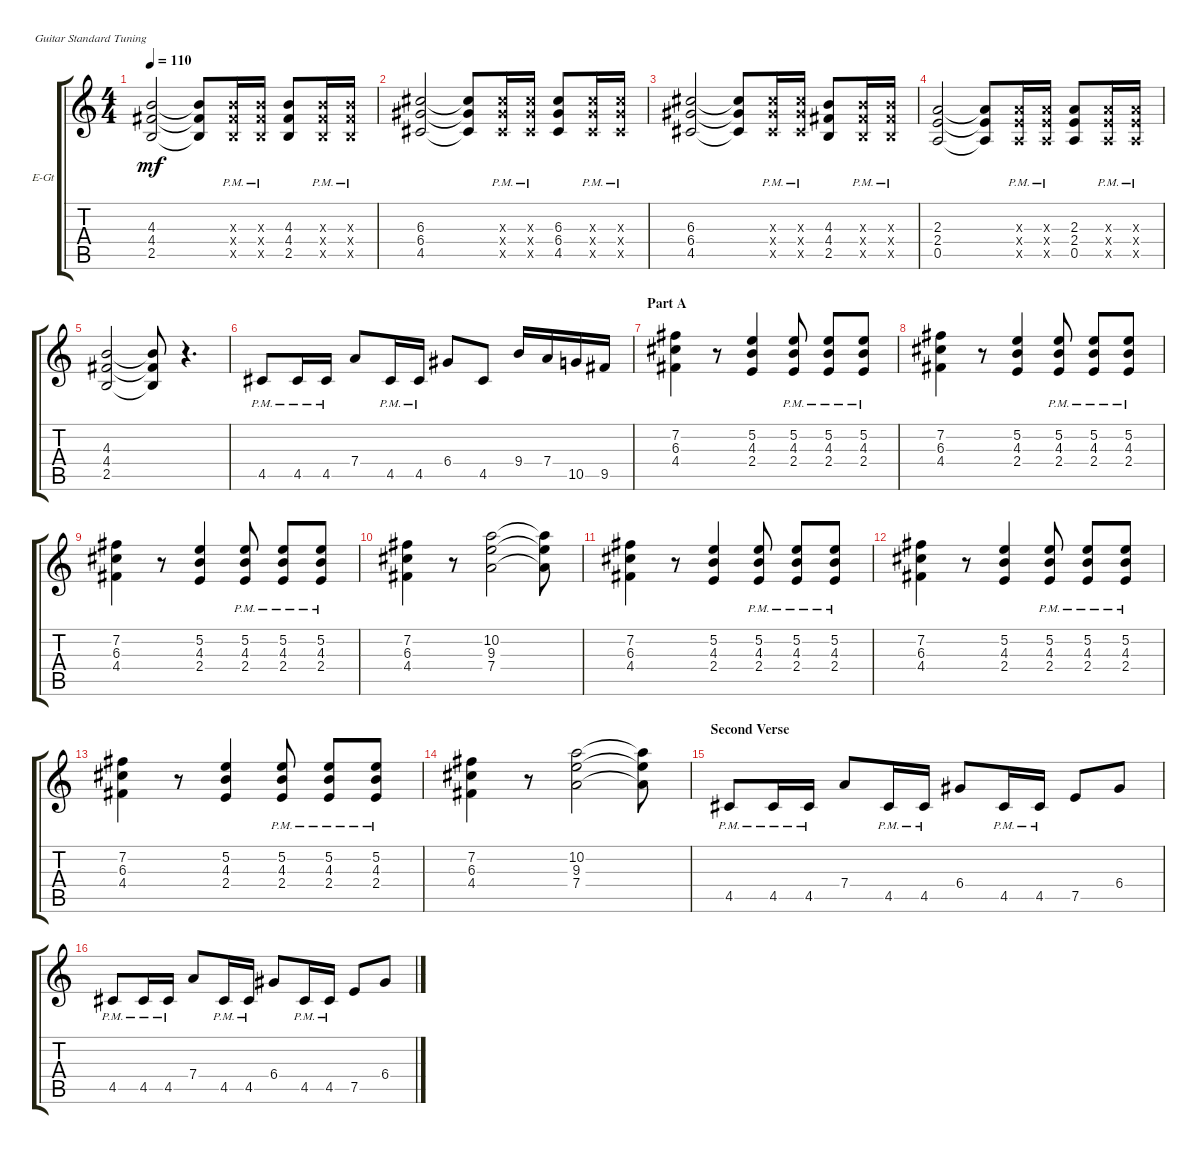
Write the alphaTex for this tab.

\defaultSystemsLayout 4
\bracketExtendMode groupsimilarinstruments
\firstSystemTrackNameOrientation horizontal
\otherSystemsTrackNameOrientation horizontal
\track ("Electric Guitar" "E-Gt") {instrument distortionguitar}
\staff {score tabs}
\tuning (E4 B3 G3 D3 A2 E2)
\ts (4 4)
\tempo 110
\clef g2
\ks c
(2.5 4.4 4.3).2{dy mf} (2.5{t} 4.4{t} 4.3{t}).8 (2.5{pm x} 4.4{pm x} 4.3{pm x}).16 (2.5{pm x} 4.4{pm x} 4.3{pm x}).16 (2.5 4.4 4.3).8 (2.5{pm x} 4.4{pm x} 4.3{pm x}).16 (2.5{pm x} 4.4{pm x} 4.3{pm x}).16 |
(4.5 6.4 6.3).2 (4.5{t} 6.4{t} 6.3{t}).8 (4.5{pm x} 6.4{pm x} 6.3{pm x}).16 (4.5{pm x} 6.4{pm x} 6.3{pm x}).16 (4.5 6.4 6.3).8 (4.5{pm x} 6.4{pm x} 6.3{pm x}).16 (4.5{pm x} 6.4{pm x} 6.3{pm x}).16 |
(4.5 6.4 6.3).2 (4.5{t} 6.4{t} 6.3{t}).8 (4.5{pm x} 6.4{pm x} 6.3{pm x}).16 (4.5{pm x} 6.4{pm x} 6.3{pm x}).16 (2.5 4.4 4.3).8 (2.5{pm x} 4.4{pm x} 4.3{pm x}).16 (2.5{pm x} 4.4{pm x} 4.3{pm x}).16 |
(0.5 2.4 2.3).2 (0.5{t} 2.4{t} 2.3{t}).8 (0.5{pm x} 2.4{pm x} 2.3{pm x}).16 (0.5{pm x} 2.4{pm x} 2.3{pm x}).16 (0.5 2.4 2.3).8 (0.5{pm x} 2.4{pm x} 2.3{pm x}).16 (0.5{pm x} 2.4{pm x} 2.3{pm x}).16 |
(2.5 4.4 4.3).2 (2.5{t} 4.4{t} 4.3{t}).8 r.4{d} |
4.5{pm}.8 4.5{pm}.16 4.5{pm}.16 7.4.8 4.5{pm}.16 4.5{pm}.16 6.4.8 4.5.8 9.4.16 7.4.16 10.5.16 9.5.16 |
\section ("" "Part A")
(4.4 6.3 7.2).4 r.8 (2.4 4.3 5.2).4 (2.4{pm} 4.3{pm} 5.2{pm}).8 (2.4{pm} 4.3{pm} 5.2{pm}).8 (2.4{pm} 4.3{pm} 5.2{pm}).8 |
(4.4 6.3 7.2).4 r.8 (2.4 4.3 5.2).4 (2.4{pm} 4.3{pm} 5.2{pm}).8 (2.4{pm} 4.3{pm} 5.2{pm}).8 (2.4{pm} 4.3{pm} 5.2{pm}).8 |
(4.4 6.3 7.2).4 r.8 (2.4 4.3 5.2).4 (2.4{pm} 4.3{pm} 5.2{pm}).8 (2.4{pm} 4.3{pm} 5.2{pm}).8 (2.4{pm} 4.3{pm} 5.2{pm}).8 |
(4.4 6.3 7.2).4 r.8 (7.4 9.3 10.2).2 (7.4{t} 10.2{t} 9.3{t}).8 |
(4.4 6.3 7.2).4 r.8 (2.4 4.3 5.2).4 (2.4{pm} 4.3{pm} 5.2{pm}).8 (2.4{pm} 4.3{pm} 5.2{pm}).8 (2.4{pm} 4.3{pm} 5.2{pm}).8 |
(4.4 6.3 7.2).4 r.8 (2.4 4.3 5.2).4 (2.4{pm} 4.3{pm} 5.2{pm}).8 (2.4{pm} 4.3{pm} 5.2{pm}).8 (2.4{pm} 4.3{pm} 5.2{pm}).8 |
(4.4 6.3 7.2).4 r.8 (2.4 4.3 5.2).4 (2.4{pm} 4.3{pm} 5.2{pm}).8 (2.4{pm} 4.3{pm} 5.2{pm}).8 (2.4{pm} 4.3{pm} 5.2{pm}).8 |
(4.4 6.3 7.2).4 r.8 (7.4 9.3 10.2).2 (7.4{t} 10.2{t} 9.3{t}).8 |
\section ("" "Second Verse")
4.5{pm}.8 4.5{pm}.16 4.5{pm}.16 7.4.8 4.5{pm}.16 4.5{pm}.16 6.4.8 4.5{pm}.16 4.5{pm}.16 7.5.8 6.4.8 |
4.5{pm}.8 4.5{pm}.16 4.5{pm}.16 7.4.8 4.5{pm}.16 4.5{pm}.16 6.4.8 4.5{pm}.16 4.5{pm}.16 7.5.8 6.4.8
